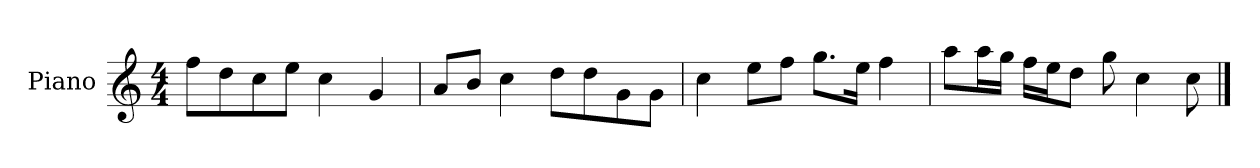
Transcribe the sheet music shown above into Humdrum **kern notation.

**kern
*part1
*staff1
*I"Piano
*I'P-no
*clefG2
*k[]
*M4/4
*MM90
=1
8ff\L
8dd\
8cc\
8ee\J
4cc\
4g/
=2
8a/L
8b/J
4cc\
8dd\L
8dd\
8g\
8g\J
=3
4cc\
8ee\L
8ff\J
8.gg\L
16ee\Jk
4ff\
=4
8aa\L
16aa\L
16gg\JJ
16ff\LL
16ee\J
8dd\J
8gg\
4cc\
8cc\
==
*-
